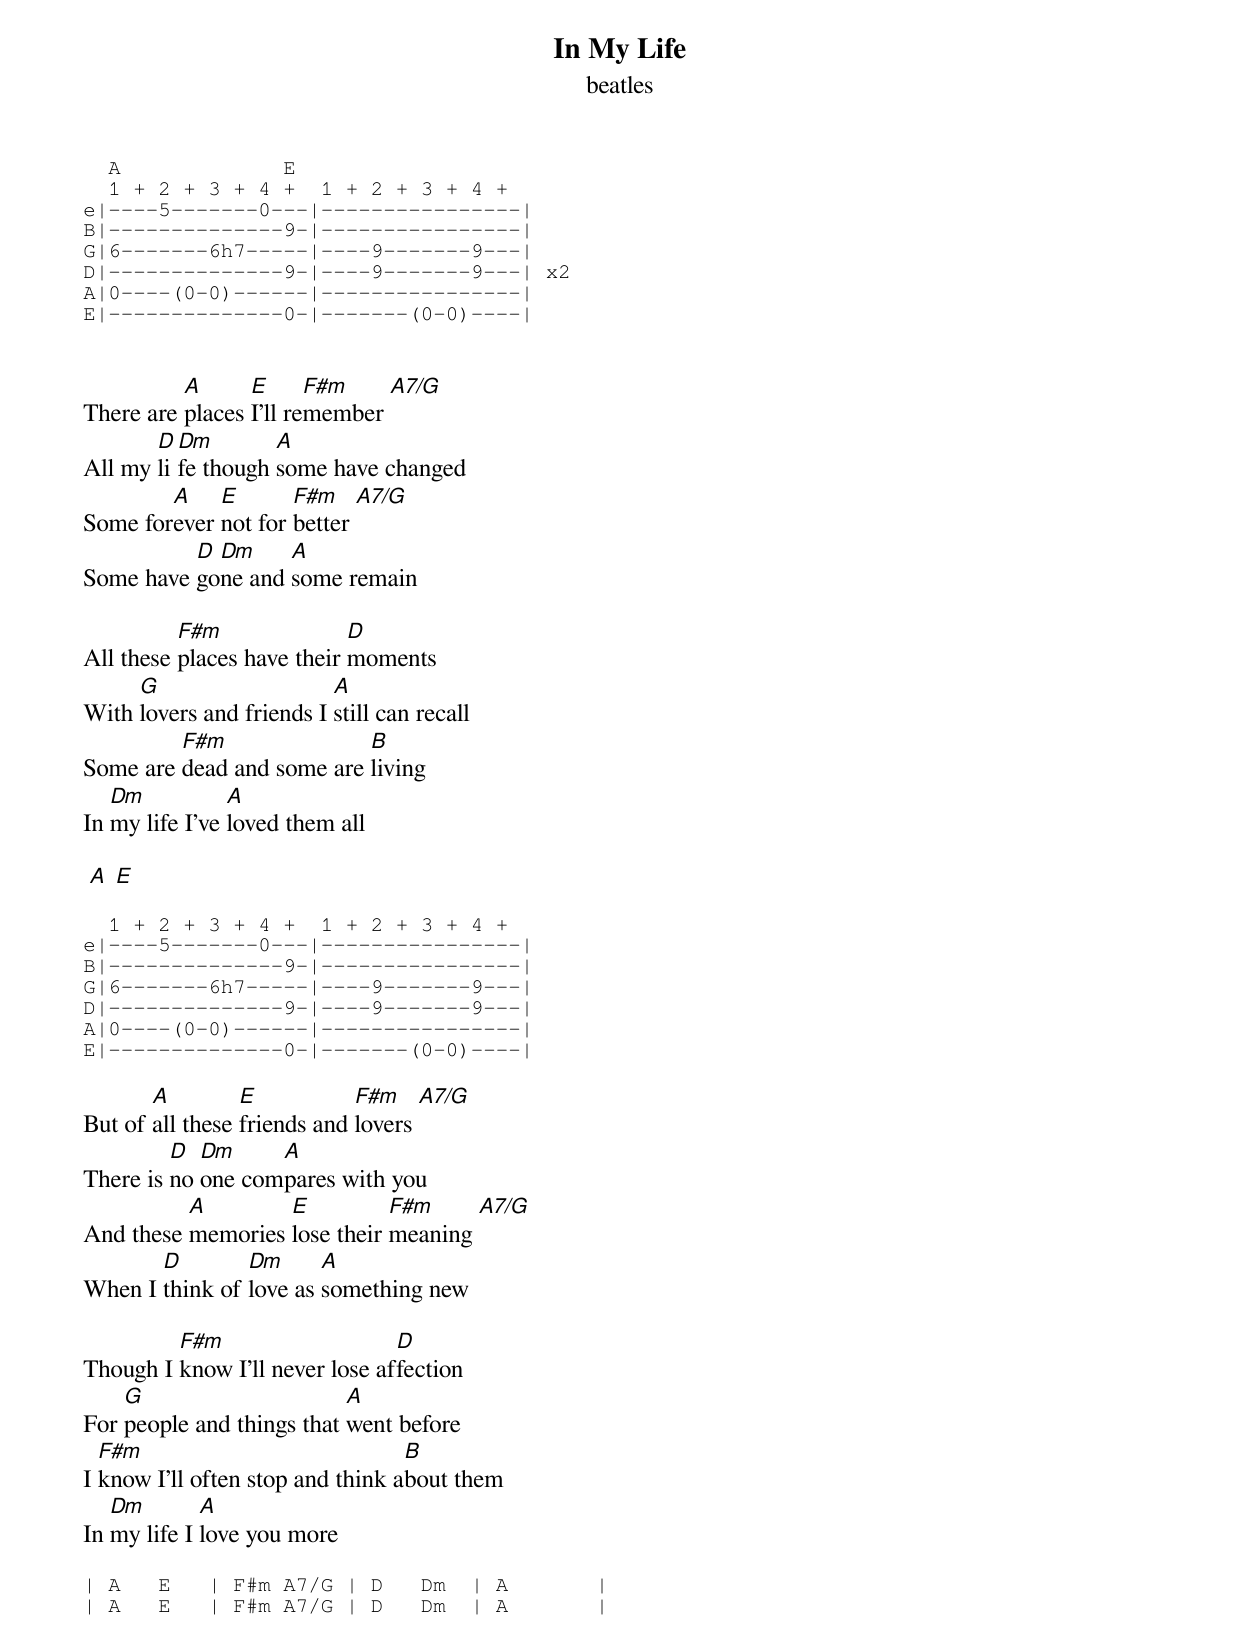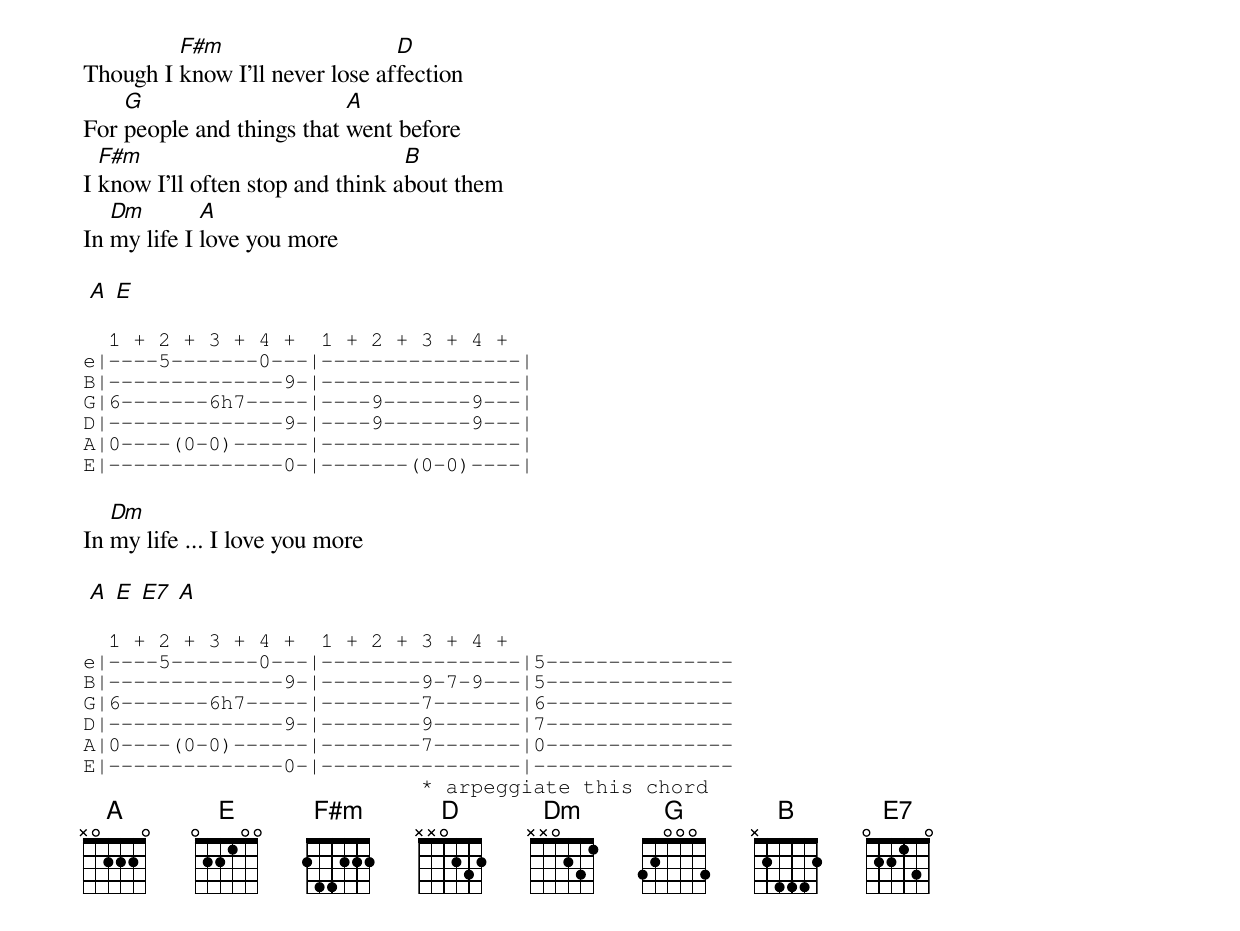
{title: In My Life}
{subtitle: beatles}
{sot}
  A             E
  1 + 2 + 3 + 4 +  1 + 2 + 3 + 4 +
e|----5-------0---|----------------|
B|--------------9-|----------------|
G|6-------6h7-----|----9-------9---|
D|--------------9-|----9-------9---| x2
A|0----(0-0)------|----------------|
E|--------------0-|-------(0-0)----|
{eot}


There are [A]places [E]I'll re[F#m]member [A7/G]
All my [D]li[Dm]fe though [A]some have changed
Some for[A]ever [E]not for [F#m]better [A7/G]
Some have [D]go[Dm]ne and [A]some remain

All these [F#m]places have their [D]moments
With [G]lovers and friends I [A]still can recall
Some are [F#m]dead and some are [B]living
In [Dm]my life I've [A]loved them all

 [A] [E]

{sot}
  1 + 2 + 3 + 4 +  1 + 2 + 3 + 4 +
e|----5-------0---|----------------|
B|--------------9-|----------------|
G|6-------6h7-----|----9-------9---|
D|--------------9-|----9-------9---|
A|0----(0-0)------|----------------|
E|--------------0-|-------(0-0)----|
{eot}

But of [A]all these [E]friends and [F#m]lovers [A7/G]
There is [D]no [Dm]one com[A]pares with you
And these [A]memories [E]lose their [F#m]meaning [A7/G]
When I [D]think of [Dm]love as [A]something new

Though I [F#m]know I'll never lose af[D]fection
For [G]people and things that [A]went before
I [F#m]know I'll often stop and think a[B]bout them
In [Dm]my life I [A]love you more

{sot}
| A   E   | F#m A7/G | D   Dm  | A       |
| A   E   | F#m A7/G | D   Dm  | A       |
{eot}

Though I [F#m]know I'll never lose af[D]fection
For [G]people and things that [A]went before
I [F#m]know I'll often stop and think a[B]bout them
In [Dm]my life I [A]love you more

 [A] [E]

{sot}
  1 + 2 + 3 + 4 +  1 + 2 + 3 + 4 +
e|----5-------0---|----------------|
B|--------------9-|----------------|
G|6-------6h7-----|----9-------9---|
D|--------------9-|----9-------9---|
A|0----(0-0)------|----------------|
E|--------------0-|-------(0-0)----|
{eot}

In [Dm]my life ... I love you more

 [A] [E] [E7] [A]

{sot}
  1 + 2 + 3 + 4 +  1 + 2 + 3 + 4 +
e|----5-------0---|----------------|5---------------
B|--------------9-|--------9-7-9---|5---------------
G|6-------6h7-----|--------7-------|6---------------
D|--------------9-|--------9-------|7---------------
A|0----(0-0)------|--------7-------|0---------------
E|--------------0-|----------------|----------------
                           * arpeggiate this chord
{eot}
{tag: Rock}
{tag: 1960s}
